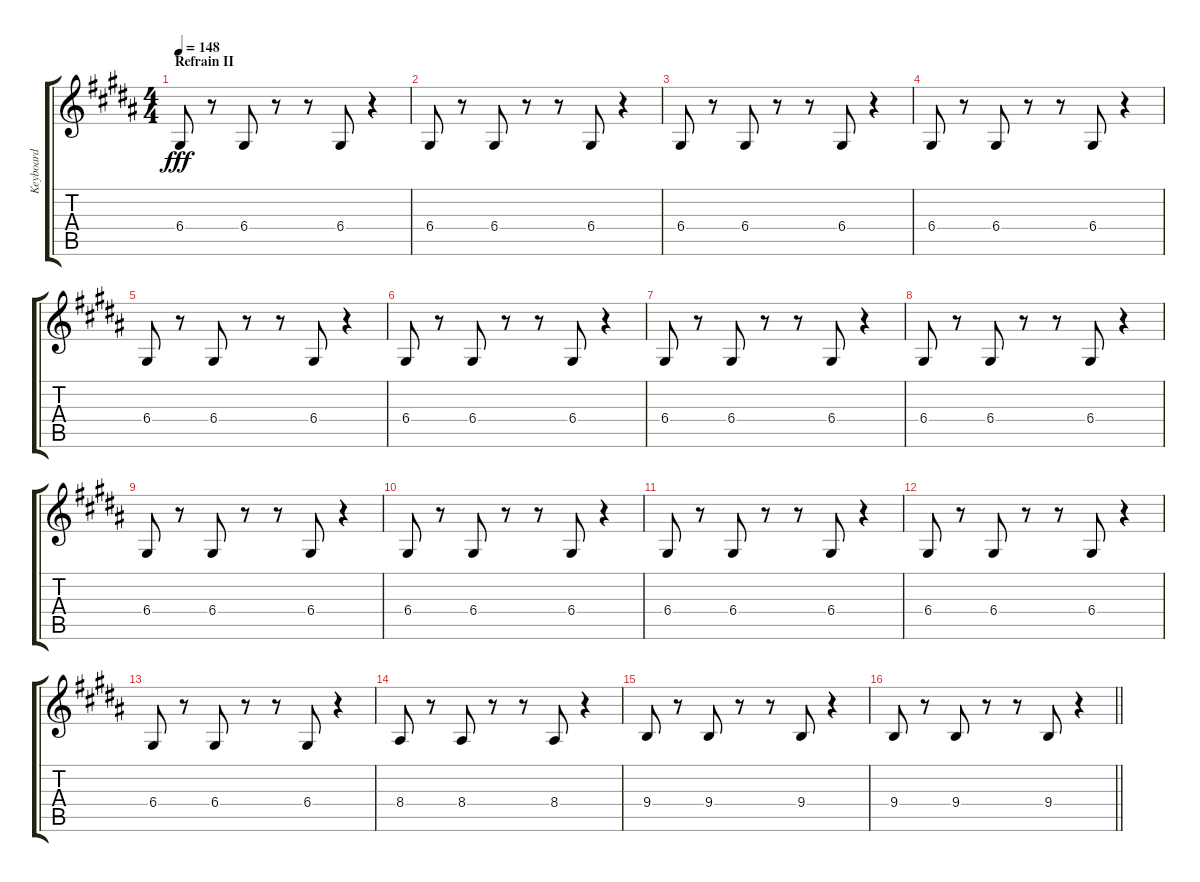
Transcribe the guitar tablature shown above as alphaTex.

\track ("Keyboard" "Keyboard") {instrument lead1square}
\staff {score tabs}
\tuning (E4 B3 G3 D3 A2 D2) {hide}
\ts (4 4)
\section ("" "Refrain II")
\tempo 148
\clef g2
\ks b
6.4.8{dy fff instrument lead1square} r.8 6.4.8 r.8 r.8 6.4.8 r.4 |
6.4.8 r.8 6.4.8 r.8 r.8 6.4.8 r.4 |
6.4.8 r.8 6.4.8 r.8 r.8 6.4.8 r.4 |
6.4.8 r.8 6.4.8 r.8 r.8 6.4.8 r.4 |
6.4.8 r.8 6.4.8 r.8 r.8 6.4.8 r.4 |
6.4.8 r.8 6.4.8 r.8 r.8 6.4.8 r.4 |
6.4.8 r.8 6.4.8 r.8 r.8 6.4.8 r.4 |
6.4.8 r.8 6.4.8 r.8 r.8 6.4.8 r.4 |
6.4.8 r.8 6.4.8 r.8 r.8 6.4.8 r.4 |
6.4.8 r.8 6.4.8 r.8 r.8 6.4.8 r.4 |
6.4.8 r.8 6.4.8 r.8 r.8 6.4.8 r.4 |
6.4.8 r.8 6.4.8 r.8 r.8 6.4.8 r.4 |
6.4.8 r.8 6.4.8 r.8 r.8 6.4.8 r.4 |
8.4.8 r.8 8.4.8 r.8 r.8 8.4.8 r.4 |
9.4.8 r.8 9.4.8 r.8 r.8 9.4.8 r.4 |
\barLineRight lightlight
9.4.8 r.8 9.4.8 r.8 r.8 9.4.8 r.4
